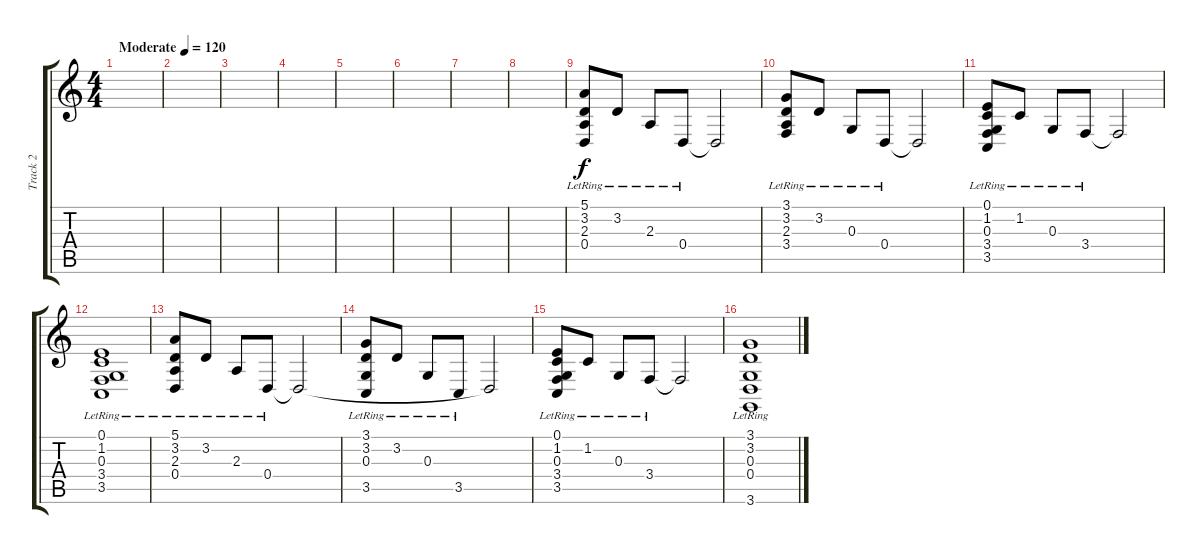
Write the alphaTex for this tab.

\track ("Track 2" "Track 2") {instrument pizzicatostrings}
\staff {score tabs}
\tuning (E4 B3 G3 D3 A2 E2) {hide}
\ts (4 4)
\tempo (120 "Moderate")
\clef g2
\ks c
|
|
|
|
|
|
|
|
(5.1{lr} 3.2{lr} 2.3{lr} 0.4{lr}).8 3.2{lr}.8 2.3{lr}.8 0.4{lr}.8 0.4{t}.2 |
(3.1{lr} 3.2{lr} 2.3{lr} 3.4{lr}).8 3.2{lr}.8 0.3{lr}.8 0.4{lr}.8 0.4{t}.2 |
(0.1{lr} 1.2{lr} 0.3{lr} 3.4{lr} 3.5{lr}).8 1.2{lr}.8 0.3{lr}.8 3.4{lr}.8 3.4{t}.2 |
(0.1{lr} 1.2{lr} 0.3{lr} 3.4{lr} 3.5{lr}).1 |
(5.1{lr} 3.2{lr} 2.3{lr} 0.4{lr}).8 3.2{lr}.8 2.3{lr}.8 0.4{lr}.8 0.4{t}.2 |
(3.1{lr} 3.2{lr} 0.3{lr} 3.5{lr}).8 3.2{lr}.8 0.3{lr}.8 3.5{lr}.8 0.4{t}.2 |
(0.1{lr} 1.2{lr} 0.3{lr} 3.4{lr} 3.5{lr}).8 1.2{lr}.8 0.3{lr}.8 3.4{lr}.8 3.4{t}.2 |
(3.1{lr} 3.2{lr} 0.3{lr} 0.4{lr} 3.6{lr}).1
